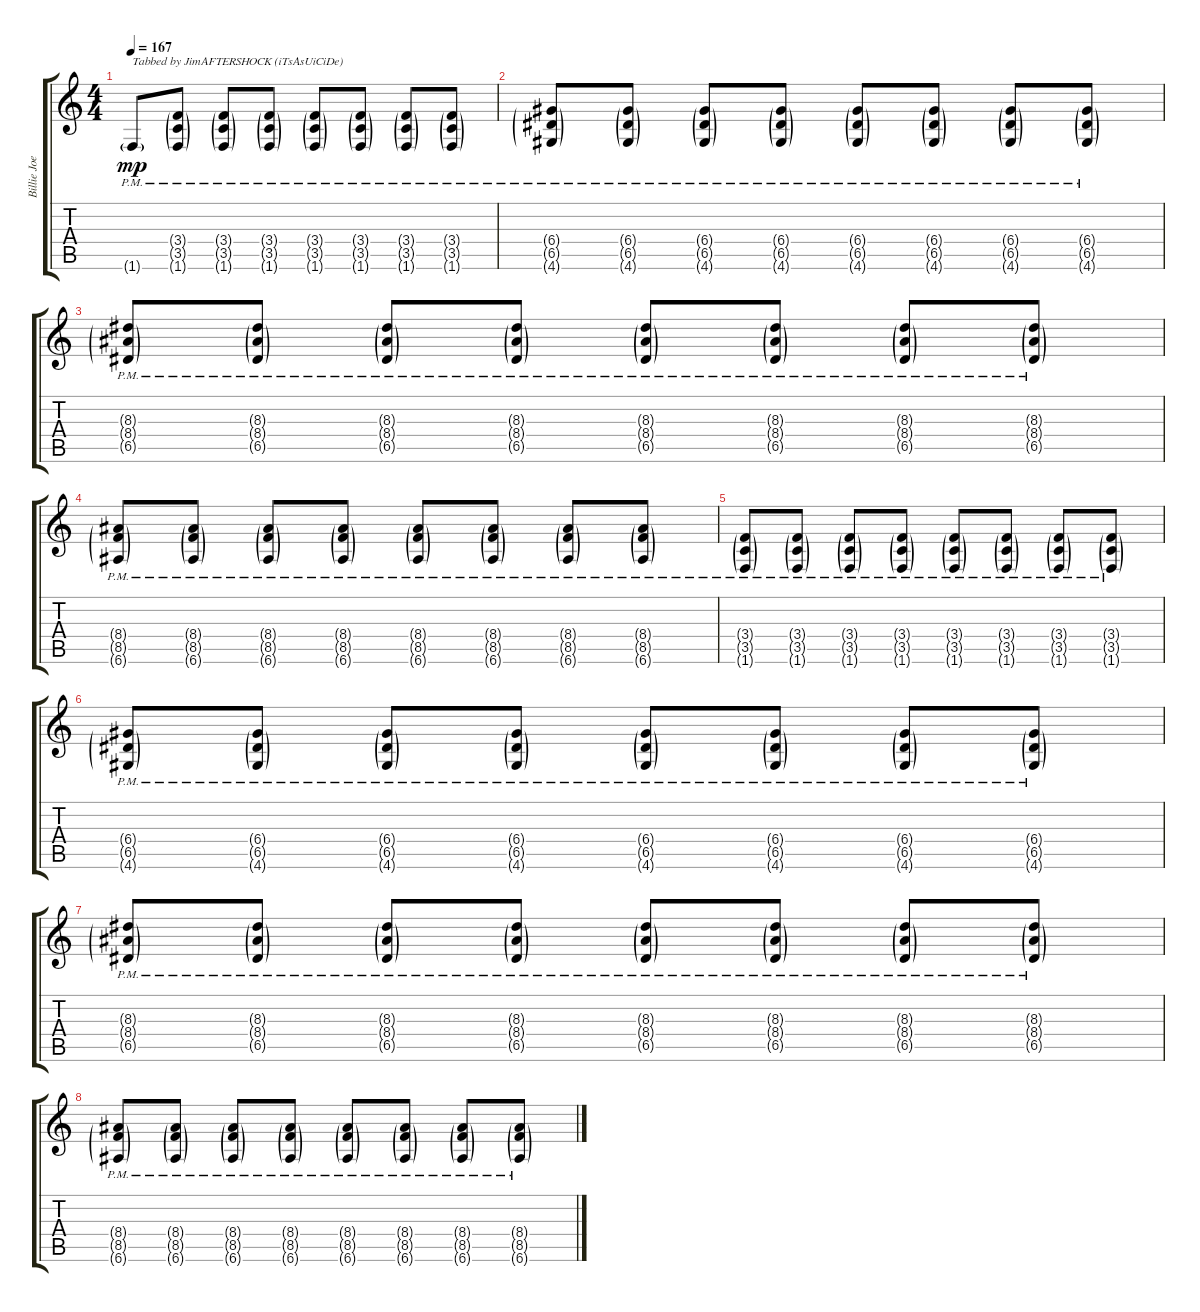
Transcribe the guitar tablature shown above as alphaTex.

\track ("Billie Joe Armstrong (Guitar 1)" "Billie Joe") {instrument acousticguitarnylon}
\staff {score tabs}
\tuning (E4 B3 G3 D3 A2 E2) {hide}
\ts (4 4)
\tempo 167
\clef g2
\ks c
1.6{g pm}.8{txt "Tabbed by JimAFTERSHOCK (iTsAsUiCiDe)" dy mp instrument acousticguitarnylon} (3.4{g pm} 3.5{g pm} 1.6{g pm}).8 (3.4{g pm} 3.5{g pm} 1.6{g pm}).8 (3.4{g pm} 3.5{g pm} 1.6{g pm}).8 (3.4{g pm} 3.5{g pm} 1.6{g pm}).8 (3.4{g pm} 3.5{g pm} 1.6{g pm}).8 (3.4{g pm} 3.5{g pm} 1.6{g pm}).8 (3.4{g pm} 3.5{g pm} 1.6{g pm}).8 |
(6.4{g pm} 6.5{g pm} 4.6{g pm}).8 (6.4{g pm} 6.5{g pm} 4.6{g pm}).8 (6.4{g pm} 6.5{g pm} 4.6{g pm}).8 (6.4{g pm} 6.5{g pm} 4.6{g pm}).8 (6.4{g pm} 6.5{g pm} 4.6{g pm}).8 (6.4{g pm} 6.5{g pm} 4.6{g pm}).8 (6.4{g pm} 6.5{g pm} 4.6{g pm}).8 (6.4{g pm} 6.5{g pm} 4.6{g pm}).8 |
(8.3{g pm} 8.4{g pm} 6.5{g pm}).8 (8.3{g pm} 8.4{g pm} 6.5{g pm}).8 (8.3{g pm} 8.4{g pm} 6.5{g pm}).8 (8.3{g pm} 8.4{g pm} 6.5{g pm}).8 (8.3{g pm} 8.4{g pm} 6.5{g pm}).8 (8.3{g pm} 8.4{g pm} 6.5{g pm}).8 (8.3{g pm} 8.4{g pm} 6.5{g pm}).8 (8.3{g pm} 8.4{g pm} 6.5{g pm}).8 |
(8.4{g pm} 8.5{g pm} 6.6{g pm}).8 (8.4{g pm} 8.5{g pm} 6.6{g pm}).8 (8.4{g pm} 8.5{g pm} 6.6{g pm}).8 (8.4{g pm} 8.5{g pm} 6.6{g pm}).8 (8.4{g pm} 8.5{g pm} 6.6{g pm}).8 (8.4{g pm} 8.5{g pm} 6.6{g pm}).8 (8.4{g pm} 8.5{g pm} 6.6{g pm}).8 (8.4{g pm} 8.5{g pm} 6.6{g pm}).8 |
(3.4{g pm} 3.5{g pm} 1.6{g pm}).8 (3.4{g pm} 3.5{g pm} 1.6{g pm}).8 (3.4{g pm} 3.5{g pm} 1.6{g pm}).8 (3.4{g pm} 3.5{g pm} 1.6{g pm}).8 (3.4{g pm} 3.5{g pm} 1.6{g pm}).8 (3.4{g pm} 3.5{g pm} 1.6{g pm}).8 (3.4{g pm} 3.5{g pm} 1.6{g pm}).8 (3.4{g pm} 3.5{g pm} 1.6{g pm}).8 |
(6.4{g pm} 6.5{g pm} 4.6{g pm}).8 (6.4{g pm} 6.5{g pm} 4.6{g pm}).8 (6.4{g pm} 6.5{g pm} 4.6{g pm}).8 (6.4{g pm} 6.5{g pm} 4.6{g pm}).8 (6.4{g pm} 6.5{g pm} 4.6{g pm}).8 (6.4{g pm} 6.5{g pm} 4.6{g pm}).8 (6.4{g pm} 6.5{g pm} 4.6{g pm}).8 (6.4{g pm} 6.5{g pm} 4.6{g pm}).8 |
(8.3{g pm} 8.4{g pm} 6.5{g pm}).8 (8.3{g pm} 8.4{g pm} 6.5{g pm}).8 (8.3{g pm} 8.4{g pm} 6.5{g pm}).8 (8.3{g pm} 8.4{g pm} 6.5{g pm}).8 (8.3{g pm} 8.4{g pm} 6.5{g pm}).8 (8.3{g pm} 8.4{g pm} 6.5{g pm}).8 (8.3{g pm} 8.4{g pm} 6.5{g pm}).8 (8.3{g pm} 8.4{g pm} 6.5{g pm}).8 |
(8.4{g pm} 8.5{g pm} 6.6{g pm}).8 (8.4{g pm} 8.5{g pm} 6.6{g pm}).8 (8.4{g pm} 8.5{g pm} 6.6{g pm}).8 (8.4{g pm} 8.5{g pm} 6.6{g pm}).8 (8.4{g pm} 8.5{g pm} 6.6{g pm}).8 (8.4{g pm} 8.5{g pm} 6.6{g pm}).8 (8.4{g pm} 8.5{g pm} 6.6{g pm}).8 (8.4{g pm} 8.5{g pm} 6.6{g pm}).8
